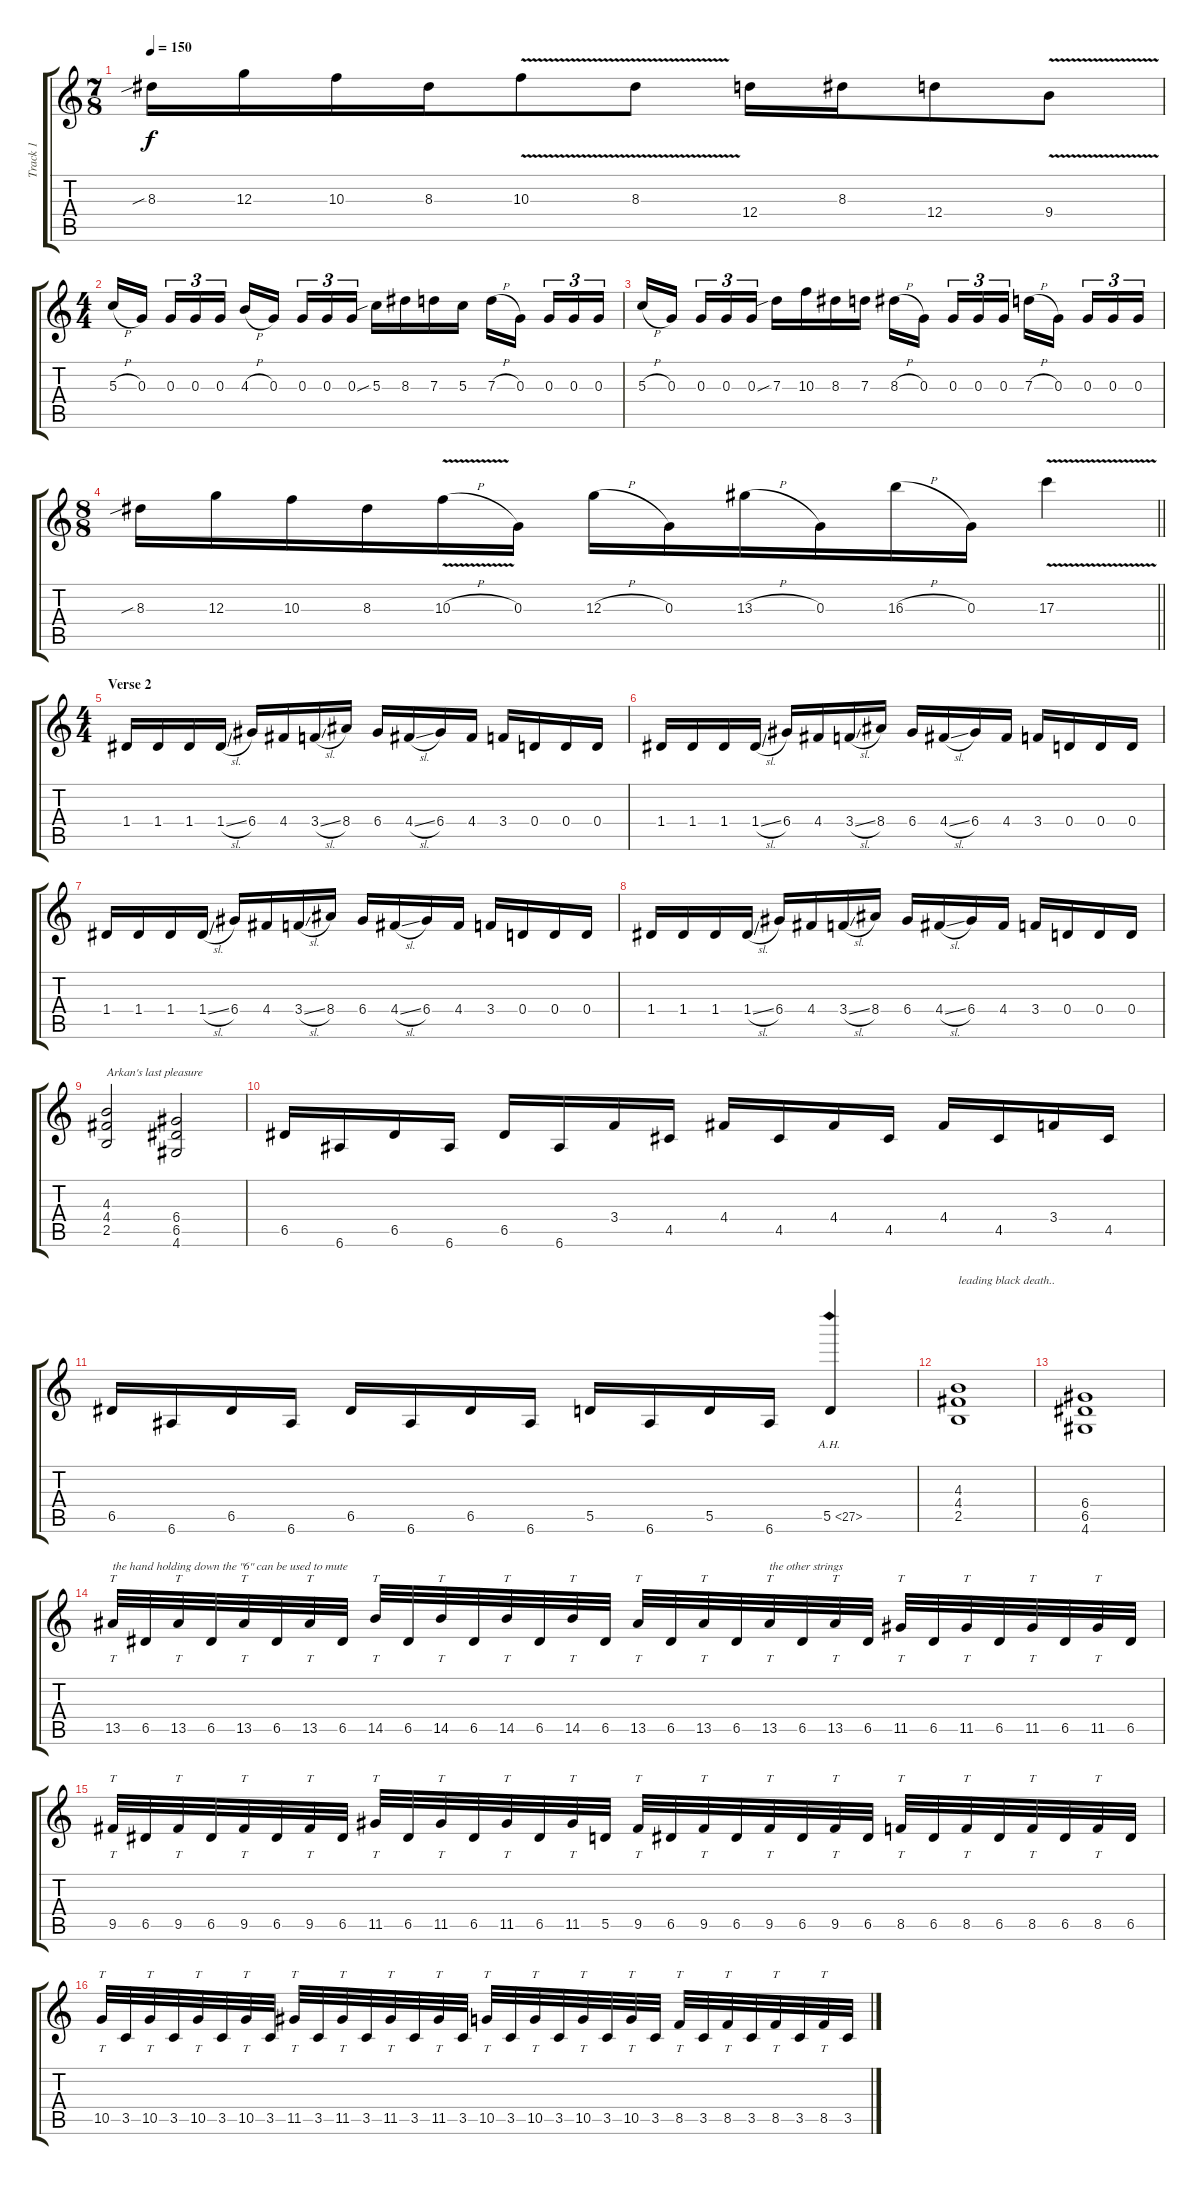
\track ("Track 1" "Track 1") {instrument overdrivenguitar}
\staff {score tabs}
\tuning (E4 B3 G3 D3 A2 E2) {hide}
\ts (7 8)
\tempo 150
\clef g2
\ks c
8.3{sib}.16{dy f} 12.3.16 10.3.16 8.3.16 10.3{v}.8 8.3{v}.8 12.4.16 8.3.16 12.4.8 9.4{v}.8 |
\ts (4 4)
5.3{h}.16 0.3.16{beam splitsecondary} 0.3.16{tu (3 2)} 0.3.16{tu (3 2)} 0.3.16{tu (3 2)} 4.3{h}.16 0.3.16{beam splitsecondary} 0.3.16{tu (3 2)} 0.3.16{tu (3 2)} 0.3.16{tu (3 2)} 5.3{sib}.16 8.3.16 7.3.16 5.3.16 7.3{h}.16 0.3.16{beam splitsecondary} 0.3.16{tu (3 2)} 0.3.16{tu (3 2)} 0.3.16{tu (3 2)} |
5.3{h}.16 0.3.16{beam splitsecondary} 0.3.16{tu (3 2)} 0.3.16{tu (3 2)} 0.3.16{tu (3 2)} 7.3{sib}.16 10.3.16 8.3.16 7.3.16 8.3{h}.16 0.3.16{beam splitsecondary} 0.3.16{tu (3 2)} 0.3.16{tu (3 2)} 0.3.16{tu (3 2)} 7.3{h}.16 0.3.16{beam splitsecondary} 0.3.16{tu (3 2)} 0.3.16{tu (3 2)} 0.3.16{tu (3 2)} |
\ts (8 8)
\barLineRight lightlight
8.3{sib}.16 12.3.16 10.3.16 8.3.16 10.3{v h}.16 0.3.16 12.3{h}.16 0.3.16 13.3{h}.16 0.3.16 16.3{h}.16 0.3.16 17.3{v}.4 |
\ts (4 4)
\section ("" "Verse 2")
1.4.16 1.4.16 1.4.16 1.4{sl}.16 6.4.16 4.4.16 3.4{sl}.16 8.4.16 6.4.16 4.4{sl}.16 6.4.16 4.4.16 3.4.16 0.4.16 0.4.16 0.4.16 |
1.4.16 1.4.16 1.4.16 1.4{sl}.16 6.4.16 4.4.16 3.4{sl}.16 8.4.16 6.4.16 4.4{sl}.16 6.4.16 4.4.16 3.4.16 0.4.16 0.4.16 0.4.16 |
1.4.16 1.4.16 1.4.16 1.4{sl}.16 6.4.16 4.4.16 3.4{sl}.16 8.4.16 6.4.16 4.4{sl}.16 6.4.16 4.4.16 3.4.16 0.4.16 0.4.16 0.4.16 |
1.4.16 1.4.16 1.4.16 1.4{sl}.16 6.4.16 4.4.16 3.4{sl}.16 8.4.16 6.4.16 4.4{sl}.16 6.4.16 4.4.16 3.4.16 0.4.16 0.4.16 0.4.16 |
(4.3 4.4 2.5).2{txt "Arkan's last pleasure"} (6.4 6.5 4.6).2 |
6.5.16 6.6.16 6.5.16 6.6.16 6.5.16 6.6.16 3.4.16 4.5.16 4.4.16 4.5.16 4.4.16 4.5.16 4.4.16 4.5.16 3.4.16 4.5.16 |
6.5.16 6.6.16 6.5.16 6.6.16 6.5.16 6.6.16 6.5.16 6.6.16 5.5.16 6.6.16 5.5.16 6.6.16 5.5{ah 22}.4 |
(4.3 4.4 2.5).1{txt "leading black death.."} |
(6.4 6.5 4.6).1 |
13.5.32{tt txt "the hand holding down the \"6\" can be used to mute "} 6.5.32 13.5.32{tt} 6.5.32 13.5.32{tt} 6.5.32 13.5.32{tt} 6.5.32 14.5.32{tt} 6.5.32 14.5.32{tt} 6.5.32 14.5.32{tt} 6.5.32 14.5.32{tt} 6.5.32 13.5.32{tt} 6.5.32 13.5.32{tt} 6.5.32 13.5.32{tt txt "the other strings"} 6.5.32 13.5.32{tt} 6.5.32 11.5.32{tt} 6.5.32 11.5.32{tt} 6.5.32 11.5.32{tt} 6.5.32 11.5.32{tt} 6.5.32 |
9.5.32{tt} 6.5.32 9.5.32{tt} 6.5.32 9.5.32{tt} 6.5.32 9.5.32{tt} 6.5.32 11.5.32{tt} 6.5.32 11.5.32{tt} 6.5.32 11.5.32{tt} 6.5.32 11.5.32{tt} 5.5.32 9.5.32{tt} 6.5.32 9.5.32{tt} 6.5.32 9.5.32{tt} 6.5.32 9.5.32{tt} 6.5.32 8.5.32{tt} 6.5.32 8.5.32{tt} 6.5.32 8.5.32{tt} 6.5.32 8.5.32{tt} 6.5.32 |
10.5.32{tt} 3.5.32 10.5.32{tt} 3.5.32 10.5.32{tt} 3.5.32 10.5.32{tt} 3.5.32 11.5.32{tt} 3.5.32 11.5.32{tt} 3.5.32 11.5.32{tt} 3.5.32 11.5.32{tt} 3.5.32 10.5.32{tt} 3.5.32 10.5.32{tt} 3.5.32 10.5.32{tt} 3.5.32 10.5.32{tt} 3.5.32 8.5.32{tt} 3.5.32 8.5.32{tt} 3.5.32 8.5.32{tt} 3.5.32 8.5.32{tt} 3.5.32
